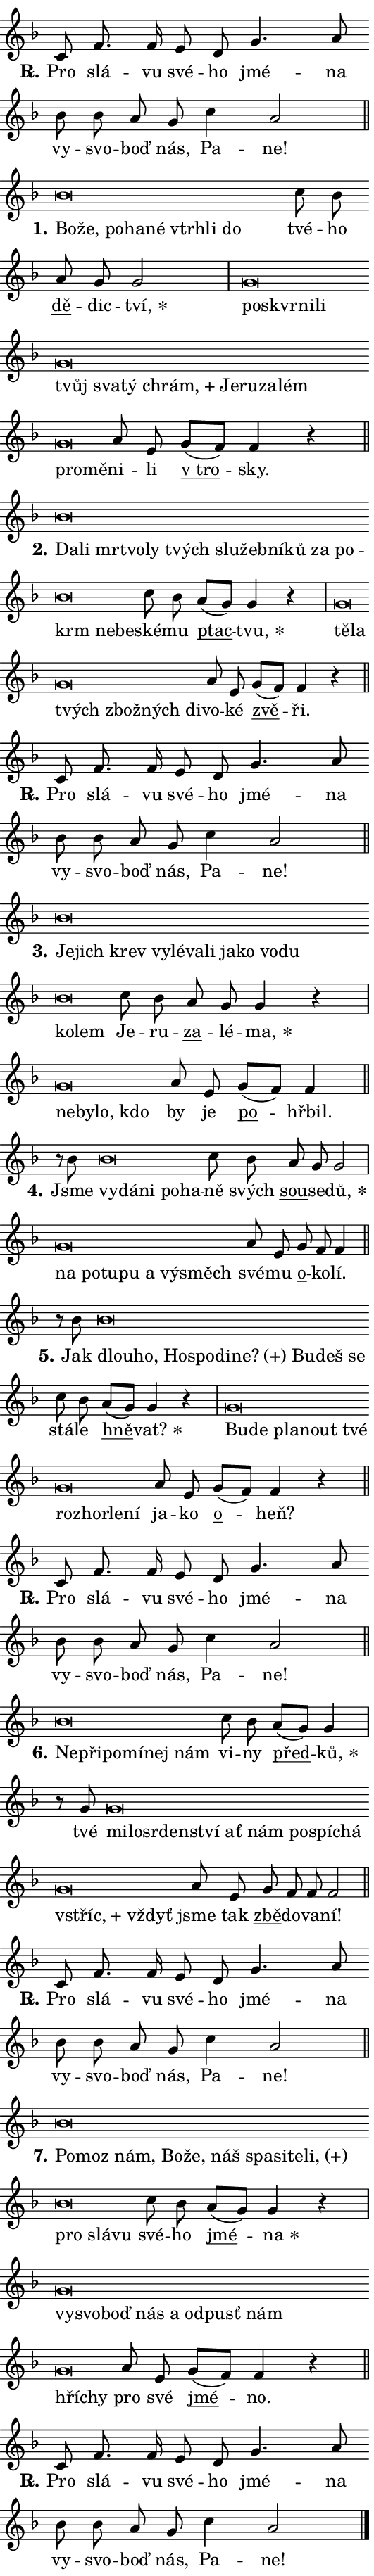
\version "2.24.0"
\header { tagline = "" }
\paper {
  indent = 0\cm
  top-margin = 0\cm
  right-margin = 0.13\cm % to fit lyric hyphens
  bottom-margin = 0\cm
  left-margin = 0\cm
  paper-width = 9\cm
  page-breaking = #ly:one-page-breaking
  system-system-spacing.basic-distance = #11
  score-system-spacing.basic-distance = #11
  ragged-last = ##f
}


%% Author: Thomas Morley
%% https://lists.gnu.org/archive/html/lilypond-user/2020-05/msg00002.html
#(define (line-position grob)
"Returns position of @var[grob} in current system:
   @code{'start}, if at first time-step
   @code{'end}, if at last time-step
   @code{'middle} otherwise
"
  (let* ((col (ly:item-get-column grob))
         (ln (ly:grob-object col 'left-neighbor))
         (rn (ly:grob-object col 'right-neighbor))
         (col-to-check-left (if (ly:grob? ln) ln col))
         (col-to-check-right (if (ly:grob? rn) rn col))
         (break-dir-left
           (and
             (ly:grob-property col-to-check-left 'non-musical #f)
             (ly:item-break-dir col-to-check-left)))
         (break-dir-right
           (and
             (ly:grob-property col-to-check-right 'non-musical #f)
             (ly:item-break-dir col-to-check-right))))
        (cond ((eqv? 1 break-dir-left) 'start)
              ((eqv? -1 break-dir-right) 'end)
              (else 'middle))))

#(define (tranparent-at-line-position vctor)
  (lambda (grob)
  "Relying on @code{line-position} select the relevant enry from @var{vctor}.
Used to determine transparency,"
    (case (line-position grob)
      ((end) (not (vector-ref vctor 0)))
      ((middle) (not (vector-ref vctor 1)))
      ((start) (not (vector-ref vctor 2))))))

noteHeadBreakVisibility =
#(define-music-function (break-visibility)(vector?)
"Makes @code{NoteHead}s transparent relying on @var{break-visibility}"
#{
  \override NoteHead.transparent =
    #(tranparent-at-line-position break-visibility)
#})

#(define delete-ledgers-for-transparent-note-heads
  (lambda (grob)
    "Reads whether a @code{NoteHead} is transparent.
If so this @code{NoteHead} is removed from @code{'note-heads} from
@var{grob}, which is supposed to be @code{LedgerLineSpanner}.
As a result ledgers are not printed for this @code{NoteHead}"
    (let* ((nhds-array (ly:grob-object grob 'note-heads))
           (nhds-list
             (if (ly:grob-array? nhds-array)
                 (ly:grob-array->list nhds-array)
                 '()))
           ;; Relies on the transparent-property being done before
           ;; Staff.LedgerLineSpanner.after-line-breaking is executed.
           ;; This is fragile ...
           (to-keep
             (remove
               (lambda (nhd)
                 (ly:grob-property nhd 'transparent #f))
               nhds-list)))
      ;; TODO find a better method to iterate over grob-arrays, similiar
      ;; to filter/remove etc for lists
      ;; For now rebuilt from scratch
      (set! (ly:grob-object grob 'note-heads)  '())
      (for-each
        (lambda (nhd)
          (ly:pointer-group-interface::add-grob grob 'note-heads nhd))
        to-keep))))

squashNotes = {
  \override NoteHead.X-extent = #'(-0.2 . 0.2)
  \override NoteHead.Y-extent = #'(-0.75 . 0)
  \override NoteHead.stencil =
    #(lambda (grob)
       (let ((pos (ly:grob-property grob 'staff-position)))
         (begin
           (if (< pos -7) (display "ERROR: Lower brevis then expected\n") (display ""))
           (if (<= pos -6) ly:text-interface::print ly:note-head::print))))
}
unSquashNotes = {
  \revert NoteHead.X-extent
  \revert NoteHead.Y-extent
  \revert NoteHead.stencil
}

hideNotes = \noteHeadBreakVisibility #begin-of-line-visible
unHideNotes = \noteHeadBreakVisibility #all-visible

% work-around for resetting accidentals
% https://lilypond.org/doc/v2.23/Documentation/notation/displaying-rhythms#unmetered-music
cadenzaMeasure = {
  \cadenzaOff
  \partial 1024 s1024
  \cadenzaOn
}

#(define-markup-command (accent layout props text) (markup?)
  "Underline accented syllable"
  (interpret-markup layout props
    #{\markup \override #'(offset . 4.3) \underline { #text }#}))

responsum = \markup \concat {
  "R" \hspace #-1.05 \path #0.1 #'((moveto 0 0.07) (lineto 0.9 0.8)) \hspace #0.05 "."
}

spaceSize = #0.6828661417322834 % exact space size for TeX Gyre Schola

\layout {
  \context {
    \Staff
    \remove "Time_signature_engraver"
    \override LedgerLineSpanner.after-line-breaking = #delete-ledgers-for-transparent-note-heads
  }
  \context {
    \Lyrics {
      \override LyricSpace.minimum-distance = \spaceSize
      \override LyricText.font-name = #"TeX Gyre Schola"
      \override LyricText.font-size = 1
      \override StanzaNumber.font-name = #"TeX Gyre Schola Bold"
      \override StanzaNumber.font-size = 1
    }
  }
  \context {
    \Score 
    \override NoteHead.text =
      #(lambda (grob) 
        (let ((pos (ly:grob-property grob 'staff-position)))
          #{\markup {
            \combine
              \halign #-0.55 \raise #(if (= pos -6) 0 0.5) \override #'(thickness . 2) \draw-line #'(3.2 . 0)
              \musicglyph "noteheads.sM1"
          }#}))
  }
}

% magnetic-lyrics.ily
%
%   written by
%     Jean Abou Samra <jean@abou-samra.fr>
%     Werner Lemberg <wl@gnu.org>
%
%   adapted by
%     Jiri Hon <jiri.hon@gmail.com>
%
% Version 2022-Apr-15

% https://www.mail-archive.com/lilypond-user@gnu.org/msg149350.html

#(define (Left_hyphen_pointer_engraver context)
   "Collect syllable-hyphen-syllable occurrences in lyrics and store
them in properties.  This engraver only looks to the left.  For
example, if the lyrics input is @code{foo -- bar}, it does the
following.

@itemize @bullet
@item
Set the @code{text} property of the @code{LyricHyphen} grob between
@q{foo} and @q{bar} to @code{foo}.

@item
Set the @code{left-hyphen} property of the @code{LyricText} grob with
text @q{foo} to the @code{LyricHyphen} grob between @q{foo} and
@q{bar}.
@end itemize

Use this auxiliary engraver in combination with the
@code{lyric-@/text::@/apply-@/magnetic-@/offset!} hook."
   (let ((hyphen #f)
         (text #f))
     (make-engraver
      (acknowledgers
       ((lyric-syllable-interface engraver grob source-engraver)
        (set! text grob)))
      (end-acknowledgers
       ((lyric-hyphen-interface engraver grob source-engraver)
        ;(when (not (grob::has-interface grob 'lyric-space-interface))
          (set! hyphen grob)));)
      ((stop-translation-timestep engraver)
       (when (and text hyphen)
         (ly:grob-set-object! text 'left-hyphen hyphen))
       (set! text #f)
       (set! hyphen #f)))))

#(define (lyric-text::apply-magnetic-offset! grob)
   "If the space between two syllables is less than the value in
property @code{LyricText@/.details@/.squash-threshold}, move the right
syllable to the left so that it gets concatenated with the left
syllable.

Use this function as a hook for
@code{LyricText@/.after-@/line-@/breaking} if the
@code{Left_@/hyphen_@/pointer_@/engraver} is active."
   (let ((hyphen (ly:grob-object grob 'left-hyphen #f)))
     (when hyphen
       (let ((left-text (ly:spanner-bound hyphen LEFT)))
         (when (grob::has-interface left-text 'lyric-syllable-interface)
           (let* ((common (ly:grob-common-refpoint grob left-text X))
                  (this-x-ext (ly:grob-extent grob common X))
                  (left-x-ext
                   (begin
                     ;; Trigger magnetism for left-text.
                     (ly:grob-property left-text 'after-line-breaking)
                     (ly:grob-extent left-text common X)))
                  ;; `delta` is the gap width between two syllables.
                  (delta (- (interval-start this-x-ext)
                            (interval-end left-x-ext)))
                  (details (ly:grob-property grob 'details))
                  (threshold (assoc-get 'squash-threshold details 0.2)))
             (when (< delta threshold)
               (let* (;; We have to manipulate the input text so that
                      ;; ligatures crossing syllable boundaries are not
                      ;; disabled.  For languages based on the Latin
                      ;; script this is essentially a beautification.
                      ;; However, for non-Western scripts it can be a
                      ;; necessity.
                      (lt (ly:grob-property left-text 'text))
                      (rt (ly:grob-property grob 'text))
                      (is-space (grob::has-interface hyphen 'lyric-space-interface))
                      (space (if is-space " " ""))
                      (extra-delta (if is-space spaceSize 0))
                      ;; Append new syllable.
                      (ltrt-space (if (and (string? lt) (string? rt))
                                (string-append lt space rt)
                                (make-concat-markup (list lt space rt))))
                      ;; Right-align `ltrt` to the right side.
                      (ltrt-space-markup (grob-interpret-markup
                               grob
                               (make-translate-markup
                                (cons (interval-length this-x-ext) 0)
                                (make-right-align-markup ltrt-space)))))
                 (begin
                   ;; Don't print `left-text`.
                   (ly:grob-set-property! left-text 'stencil #f)
                   ;; Set text and stencil (which holds all collected
                   ;; syllables so far) and shift it to the left.
                   (ly:grob-set-property! grob 'text ltrt-space)
                   (ly:grob-set-property! grob 'stencil ltrt-space-markup)
                   (ly:grob-translate-axis! grob (- (- delta extra-delta)) X))))))))))


#(define (lyric-hyphen::displace-bounds-first grob)
   ;; Make very sure this callback isn't triggered too early.
   (let ((left (ly:spanner-bound grob LEFT))
         (right (ly:spanner-bound grob RIGHT)))
     (ly:grob-property left 'after-line-breaking)
     (ly:grob-property right 'after-line-breaking)
     (ly:lyric-hyphen::print grob)))

squashThreshold = #0.4

\layout {
  \context {
    \Lyrics
    \consists #Left_hyphen_pointer_engraver
    \override LyricText.after-line-breaking =
      #lyric-text::apply-magnetic-offset!
    \override LyricHyphen.stencil = #lyric-hyphen::displace-bounds-first
    \override LyricText.details.squash-threshold = \squashThreshold
    \override LyricHyphen.minimum-distance = 0
    \override LyricHyphen.minimum-length = \squashThreshold
  }
}

squashText = \override LyricText.details.squash-threshold = 9999
unSquashText = \override LyricText.details.squash-threshold = \squashThreshold

leftText = \override LyricText.self-alignment-X = #LEFT
unLeftText = \revert LyricText.self-alignment-X

starOffset = #(lambda (grob) 
                (let ((x_offset (ly:self-alignment-interface::aligned-on-x-parent grob)))
                  (if (= x_offset 0) 0 (+ x_offset 1.2))))

star = #(define-music-function (syllable)(string?)
"Append star separator at the end of a syllable"
#{
  \once \override LyricText.X-offset = #starOffset
  \lyricmode { \markup {
    #syllable
    \override #'((font-name . "TeX Gyre Schola Bold")) \hspace #0.2 \lower #0.65 \larger "*"
  } }
#})

starAccent = #(define-music-function (syllable)(string?)
"Append star separator at the end of a syllable and make accent"
#{
  \once \override LyricText.X-offset = #starOffset
  \lyricmode { \markup {
    \accent #syllable
    \override #'((font-name . "TeX Gyre Schola Bold")) \hspace #0.2 \lower #0.65 \larger "*"
  } }
#})

breath = #(define-music-function (syllable)(string?)
"Append breathing indicator at the end of a syllable"
#{
  \lyricmode { \markup { #syllable "+" } }
#})

optionalBreath = #(define-music-function (syllable)(string?)
"Append optional breathing indicator at the end of a syllable"
#{
  \lyricmode { \markup { #syllable "(+)" } }
#})


\score {
    <<
        \new Voice = "melody" { \cadenzaOn \key f \major \relative { c'8 f8. f16 e8 d g4. a8 \bar "" bes bes \bar "" a g c4 a2 \cadenzaMeasure \bar "||" \break } }
        \new Lyrics \lyricsto "melody" { \lyricmode { \set stanza = \responsum
Pro slá -- vu své -- ho jmé -- na vy -- svo -- boď nás, Pa -- ne! } }
    >>
    \layout {}
}

\score {
    <<
        \new Voice = "melody" { \cadenzaOn \key f \major \relative { \squashNotes bes'\breve*1/16 \hideNotes \breve*1/16 \bar "" \breve*1/16 \bar "" \breve*1/16 \bar "" \breve*1/16 \bar "" \breve*1/16 \bar "" \breve*1/16 \breve*1/16 \bar "" \unHideNotes \unSquashNotes c8 bes \bar "" a g g2 \cadenzaMeasure \bar "|" \squashNotes g\breve*1/16 \hideNotes \breve*1/16 \bar "" \breve*1/16 \bar "" \breve*1/16 \bar "" \breve*1/16 \bar "" \breve*1/16 \bar "" \breve*1/16 \bar "" \breve*1/16 \bar "" \breve*1/16 \bar "" \breve*1/16 \bar "" \breve*1/16 \bar "" \breve*1/16 \bar "" \breve*1/16 \breve*1/16 \bar "" \unHideNotes \unSquashNotes a8 e \bar "" g[( f)] f4 r \cadenzaMeasure \bar "||" \break } }
        \new Lyrics \lyricsto "melody" { \lyricmode { \set stanza = "1."
\leftText Bo -- \squashText že, po -- ha -- né vtrh -- li do \unLeftText \unSquashText tvé -- ho \markup \accent dě -- dic -- \star tví, \leftText po -- \squashText skvr -- ni -- li tvůj sva -- tý \breath "chrám," Je -- ru -- za -- lém pro -- mě -- \unLeftText \unSquashText ni -- li \markup \accent "v tro" -- sky. } }
    >>
    \layout {}
}

\score {
    <<
        \new Voice = "melody" { \cadenzaOn \key f \major \relative { \squashNotes bes'\breve*1/16 \hideNotes \breve*1/16 \bar "" \breve*1/16 \bar "" \breve*1/16 \bar "" \breve*1/16 \bar "" \breve*1/16 \bar "" \breve*1/16 \bar "" \breve*1/16 \bar "" \breve*1/16 \bar "" \breve*1/16 \bar "" \breve*1/16 \bar "" \breve*1/16 \bar "" \breve*1/16 \bar "" \breve*1/16 \breve*1/16 \bar "" \unHideNotes \unSquashNotes c8 bes \bar "" a[( g)] g4 r \cadenzaMeasure \bar "|" \squashNotes g\breve*1/16 \hideNotes \breve*1/16 \bar "" \breve*1/16 \bar "" \breve*1/16 \bar "" \breve*1/16 \breve*1/16 \bar "" \unHideNotes \unSquashNotes a8 e \bar "" g[( f)] f4 r \cadenzaMeasure \bar "||" \break } }
        \new Lyrics \lyricsto "melody" { \lyricmode { \set stanza = "2."
\leftText Da -- \squashText li mrt -- vo -- ly tvých slu -- žeb -- ní -- ků za po -- krm ne -- be -- \unLeftText \unSquashText ské -- mu \markup \accent ptac -- \star tvu, \leftText tě -- \squashText la tvých zbož -- ných di -- \unLeftText \unSquashText vo -- ké \markup \accent zvě -- ři. } }
    >>
    \layout {}
}

\score {
    <<
        \new Voice = "melody" { \cadenzaOn \key f \major \relative { c'8 f8. f16 e8 d g4. a8 \bar "" bes bes \bar "" a g c4 a2 \cadenzaMeasure \bar "||" \break } }
        \new Lyrics \lyricsto "melody" { \lyricmode { \set stanza = \responsum
Pro slá -- vu své -- ho jmé -- na vy -- svo -- boď nás, Pa -- ne! } }
    >>
    \layout {}
}

\score {
    <<
        \new Voice = "melody" { \cadenzaOn \key f \major \relative { \squashNotes bes'\breve*1/16 \hideNotes \breve*1/16 \bar "" \breve*1/16 \bar "" \breve*1/16 \bar "" \breve*1/16 \bar "" \breve*1/16 \bar "" \breve*1/16 \bar "" \breve*1/16 \bar "" \breve*1/16 \bar "" \breve*1/16 \bar "" \breve*1/16 \bar "" \breve*1/16 \breve*1/16 \bar "" \unHideNotes \unSquashNotes c8 bes \bar "" a g g4 r \cadenzaMeasure \bar "|" \squashNotes g\breve*1/16 \hideNotes \breve*1/16 \bar "" \breve*1/16 \breve*1/16 \bar "" \unHideNotes \unSquashNotes a8 e \bar "" g[( f)] f4 \cadenzaMeasure \bar "||" \break } }
        \new Lyrics \lyricsto "melody" { \lyricmode { \set stanza = "3."
\leftText Je -- \squashText jich krev vy -- lé -- va -- li ja -- ko vo -- du ko -- lem \unLeftText \unSquashText Je -- ru -- \markup \accent za -- lé -- \star ma, \leftText ne -- \squashText by -- lo, kdo \unLeftText \unSquashText by je \markup \accent po -- hřbil. } }
    >>
    \layout {}
}

\score {
    <<
        \new Voice = "melody" { \cadenzaOn \key f \major \relative { r8 bes'8 \squashNotes bes\breve*1/16 \hideNotes \breve*1/16 \bar "" \breve*1/16 \bar "" \breve*1/16 \breve*1/16 \bar "" \unHideNotes \unSquashNotes c8 bes \bar "" a g g2 \cadenzaMeasure \bar "|" \squashNotes g\breve*1/16 \hideNotes \breve*1/16 \bar "" \breve*1/16 \bar "" \breve*1/16 \bar "" \breve*1/16 \bar "" \breve*1/16 \breve*1/16 \bar "" \unHideNotes \unSquashNotes a8 e \bar "" g f f4 \cadenzaMeasure \bar "||" \break } }
        \new Lyrics \lyricsto "melody" { \lyricmode { \set stanza = "4."
Jsme \leftText vy -- \squashText dá -- ni po -- ha -- \unLeftText \unSquashText ně svých \markup \accent sou -- se -- \star dů, \leftText na \squashText po -- tu -- pu a vý -- směch \unLeftText \unSquashText své -- mu \markup \accent o -- ko -- lí. } }
    >>
    \layout {}
}

\score {
    <<
        \new Voice = "melody" { \cadenzaOn \key f \major \relative { r8 bes'8 \squashNotes bes\breve*1/16 \hideNotes \breve*1/16 \bar "" \breve*1/16 \bar "" \breve*1/16 \bar "" \breve*1/16 \bar "" \breve*1/16 \bar "" \breve*1/16 \bar "" \breve*1/16 \breve*1/16 \bar "" \unHideNotes \unSquashNotes c8 bes \bar "" a[( g)] g4 r \cadenzaMeasure \bar "|" \squashNotes g\breve*1/16 \hideNotes \breve*1/16 \bar "" \breve*1/16 \bar "" \breve*1/16 \bar "" \breve*1/16 \bar "" \breve*1/16 \bar "" \breve*1/16 \bar "" \breve*1/16 \breve*1/16 \bar "" \unHideNotes \unSquashNotes a8 e \bar "" g[( f)] f4 r \cadenzaMeasure \bar "||" \break } }
        \new Lyrics \lyricsto "melody" { \lyricmode { \set stanza = "5."
Jak \leftText dlou -- \squashText ho, Ho -- spo -- di -- \optionalBreath ne? Bu -- deš se \unLeftText \unSquashText stá -- le \markup \accent hně -- \star vat? \leftText Bu -- \squashText de pla -- nout tvé roz -- hor -- le -- ní \unLeftText \unSquashText ja -- ko \markup \accent o -- heň? } }
    >>
    \layout {}
}

\score {
    <<
        \new Voice = "melody" { \cadenzaOn \key f \major \relative { c'8 f8. f16 e8 d g4. a8 \bar "" bes bes \bar "" a g c4 a2 \cadenzaMeasure \bar "||" \break } }
        \new Lyrics \lyricsto "melody" { \lyricmode { \set stanza = \responsum
Pro slá -- vu své -- ho jmé -- na vy -- svo -- boď nás, Pa -- ne! } }
    >>
    \layout {}
}

\score {
    <<
        \new Voice = "melody" { \cadenzaOn \key f \major \relative { \squashNotes bes'\breve*1/16 \hideNotes \breve*1/16 \bar "" \breve*1/16 \bar "" \breve*1/16 \bar "" \breve*1/16 \breve*1/16 \bar "" \unHideNotes \unSquashNotes c8 bes \bar "" a[( g)] g4 \cadenzaMeasure \bar "|" r8 g8 \squashNotes g\breve*1/16 \hideNotes \breve*1/16 \bar "" \breve*1/16 \bar "" \breve*1/16 \bar "" \breve*1/16 \bar "" \breve*1/16 \bar "" \breve*1/16 \bar "" \breve*1/16 \bar "" \breve*1/16 \bar "" \breve*1/16 \bar "" \breve*1/16 \breve*1/16 \bar "" \unHideNotes \unSquashNotes a8 e \bar "" g f f f2 \cadenzaMeasure \bar "||" \break } }
        \new Lyrics \lyricsto "melody" { \lyricmode { \set stanza = "6."
\leftText Ne -- \squashText při -- po -- mí -- nej nám \unLeftText \unSquashText vi -- ny \markup \accent před -- \star ků, tvé \leftText mi -- \squashText lo -- sr -- den -- ství ať nám po -- spí -- chá \breath "vstříc," vždyť \unLeftText \unSquashText jsme tak \markup \accent zbě -- do -- va -- ní! } }
    >>
    \layout {}
}

\score {
    <<
        \new Voice = "melody" { \cadenzaOn \key f \major \relative { c'8 f8. f16 e8 d g4. a8 \bar "" bes bes \bar "" a g c4 a2 \cadenzaMeasure \bar "||" \break } }
        \new Lyrics \lyricsto "melody" { \lyricmode { \set stanza = \responsum
Pro slá -- vu své -- ho jmé -- na vy -- svo -- boď nás, Pa -- ne! } }
    >>
    \layout {}
}

\score {
    <<
        \new Voice = "melody" { \cadenzaOn \key f \major \relative { \squashNotes bes'\breve*1/16 \hideNotes \breve*1/16 \bar "" \breve*1/16 \bar "" \breve*1/16 \bar "" \breve*1/16 \bar "" \breve*1/16 \bar "" \breve*1/16 \bar "" \breve*1/16 \bar "" \breve*1/16 \bar "" \breve*1/16 \bar "" \breve*1/16 \bar "" \breve*1/16 \breve*1/16 \bar "" \unHideNotes \unSquashNotes c8 bes \bar "" a[( g)] g4 r \cadenzaMeasure \bar "|" \squashNotes g\breve*1/16 \hideNotes \breve*1/16 \bar "" \breve*1/16 \bar "" \breve*1/16 \bar "" \breve*1/16 \bar "" \breve*1/16 \bar "" \breve*1/16 \bar "" \breve*1/16 \bar "" \breve*1/16 \breve*1/16 \bar "" \unHideNotes \unSquashNotes a8 e \bar "" g[( f)] f4 r \cadenzaMeasure \bar "||" \break } }
        \new Lyrics \lyricsto "melody" { \lyricmode { \set stanza = "7."
\leftText Po -- \squashText moz nám, Bo -- že, náš spa -- si -- te -- \optionalBreath li, pro slá -- vu \unLeftText \unSquashText své -- ho \markup \accent jmé -- \star na \leftText vy -- \squashText svo -- boď nás a od -- pusť nám hří -- chy \unLeftText \unSquashText pro své \markup \accent jmé -- no. } }
    >>
    \layout {}
}

\score {
    <<
        \new Voice = "melody" { \cadenzaOn \key f \major \relative { c'8 f8. f16 e8 d g4. a8 \bar "" bes bes \bar "" a g c4 a2 \cadenzaMeasure \bar "||" \break } \bar "|." }
        \new Lyrics \lyricsto "melody" { \lyricmode { \set stanza = \responsum
Pro slá -- vu své -- ho jmé -- na vy -- svo -- boď nás, Pa -- ne! } }
    >>
    \layout {}
}
